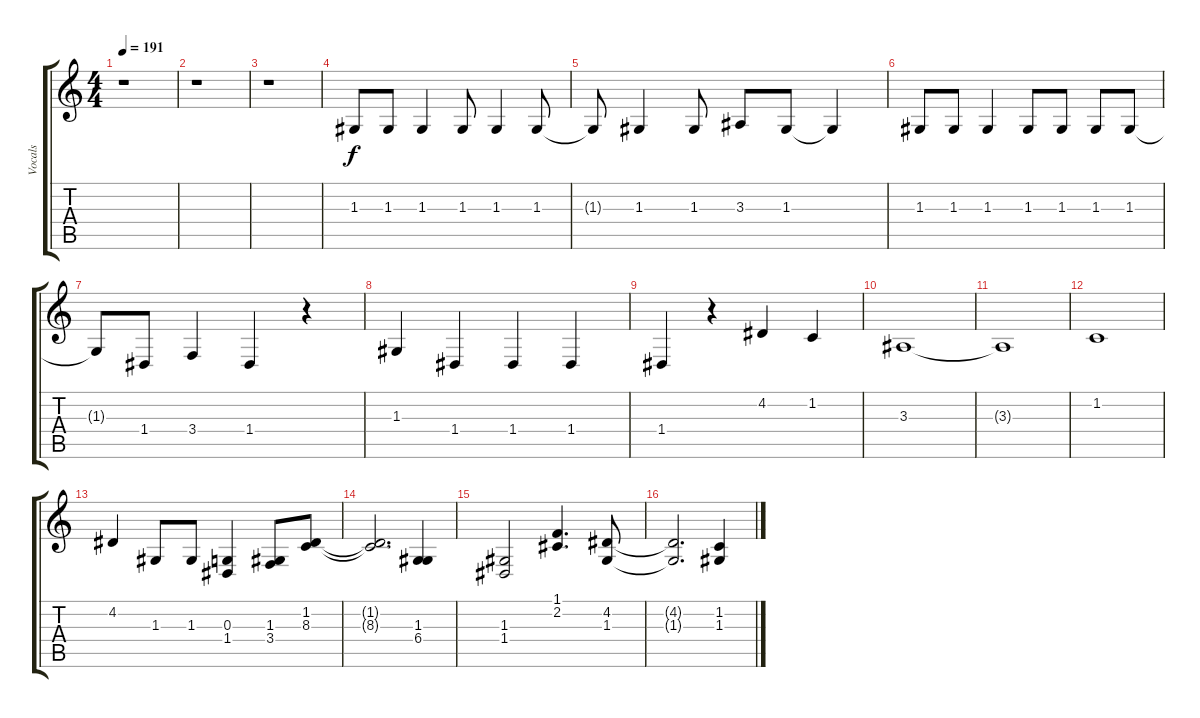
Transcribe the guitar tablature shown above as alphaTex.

\track ("Vocals" "Vocals") {instrument lead6voice}
\staff {score tabs}
\tuning (E4 B3 G3 D3 A2 E2) {hide}
\ts (4 4)
\tempo 191
\clef g2
\ks c
r.1{dy f} |
r.1 |
r.1 |
1.3.8 1.3.8 1.3.4 1.3.8 1.3.4 1.3.8 |
1.3{t}.8 1.3.4 1.3.8 3.3.8 1.3.8 1.3{t}.4 |
1.3.8 1.3.8 1.3.4 1.3.8 1.3.8 1.3.8 1.3.8 |
1.3{t}.8 1.4.8 3.4.4 1.4.4 r.4 |
1.3.4 1.4.4 1.4.4 1.4.4 |
1.4.4 r.4 4.2.4 1.2.4 |
3.3.1 |
3.3{t}.1 |
1.2.1 |
4.2.4 1.3.8 1.3.8 (0.3 1.4).4 (1.3 3.4).8 (1.2 8.3).8 |
(1.2{t} 8.3{t}).2{d} (1.3 6.4).4 |
(1.3 1.4).2 (1.1 2.2).4{d} (4.2 1.3).8 |
(4.2{t} 1.3{t}).2{d} (1.2 1.3).4
